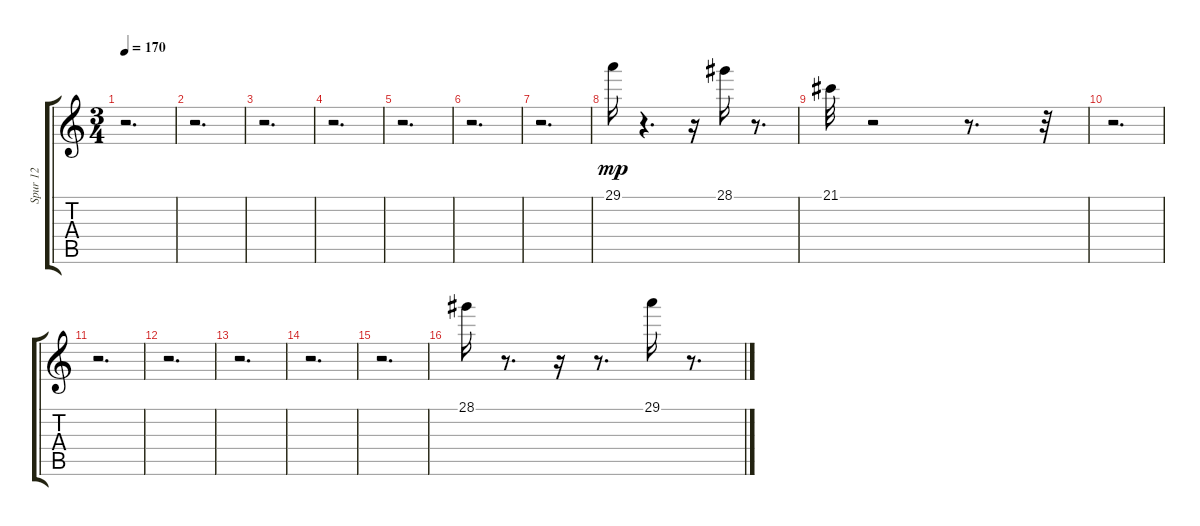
\track ("Spur 12" "Spur 12") {instrument pad1newage}
\staff {score tabs}
\tuning (E4 B3 G3 D3 A2 E2) {hide}
\ts (3 4)
\tempo 170
\clef g2
\ks c
r.2{d dy mp instrument pad1newage} |
r.2{d} |
r.2{d} |
r.2{d} |
r.2{d} |
r.2{d} |
r.2{d} |
29.1.16 r.4{d} r.16 28.1.16 r.8{d} |
21.1.32 r.2 r.8{d} r.32 |
r.2{d} |
r.2{d} |
r.2{d} |
r.2{d} |
r.2{d} |
r.2{d} |
28.1.16 r.8{d} r.16 r.8{d} 29.1.16 r.8{d}
